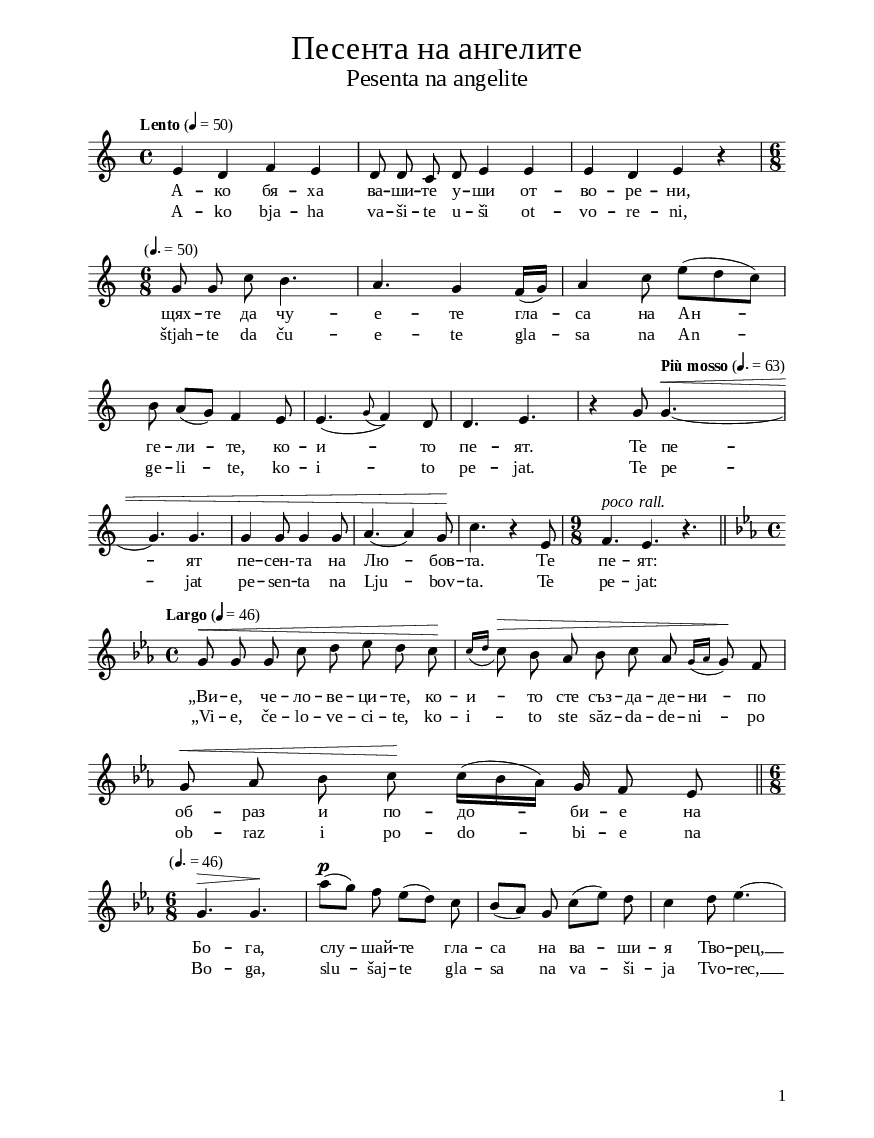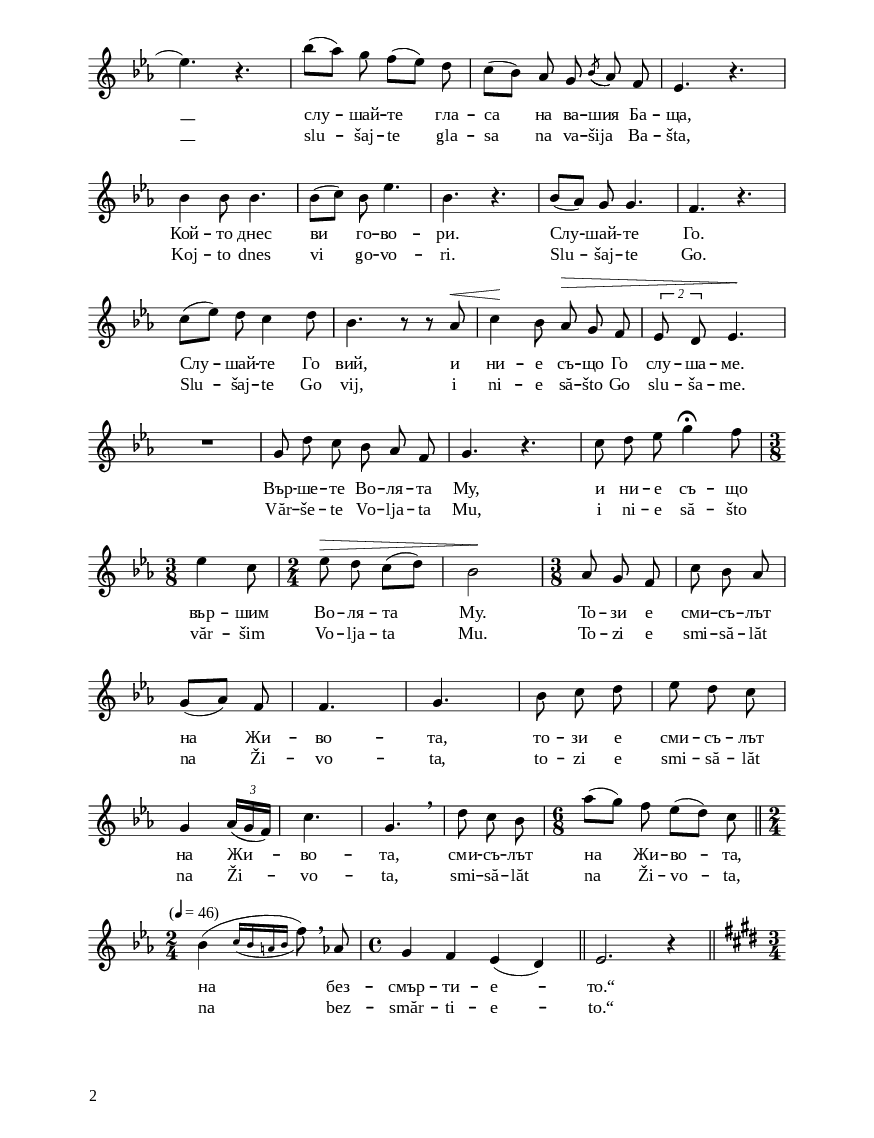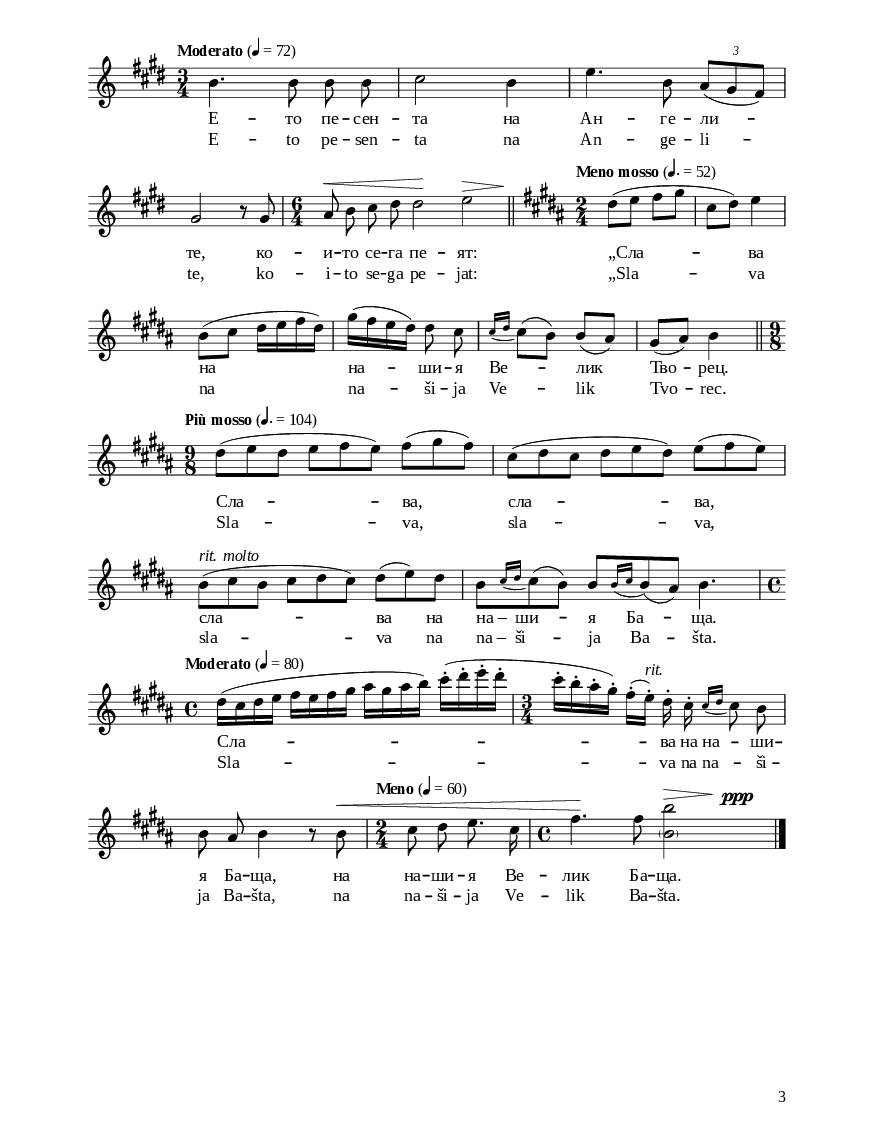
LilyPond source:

\version "2.24.1"

% include paper part and global functions
\include "include/globals.ily"

\bookpart {
  \label #'ref207
  \tocItem \markup "Песента на ангелите – Pesenta na angelite "
  \include "include/bookpart-paper.ily"
  \score {
    \include "include/score-layout.ily"

    \new Voice \absolute {
      \clef treble
      \key c \major
      \time 4/4
      \tempoFunc "Lento" 4 "50"
      \autoBeamOff
      \override Hairpin.to-barline = ##f
      \override Hairpin.after-line-breaking = ##t 
      e'4  d'4  f'4  e'4 | % 2
      d'8  d'8  c'8  d'8  e'4
      e'4 | % 3
      e'4  d'4  e'4 r4 | \break % 4
      \time 6/8  | % 4
      \tempoFunc "" 4. "50"
      g'8  g'8 c''8 b'4.  | % 5
      a'4.  g'4  f'16 ( [  g'16 ) ] | % 6
      a'4 c''8 e''8 ( [ d''8
      c''8 ) ] |\break  % 7
      b'8  a'8 ( [  g'8 ) ]  f'4  e'8
      | % 8
      e'4. ( \appoggiatura {  g'8 }  f'4 )
      d'8 | % 9
      d'4.  e'4. | 
      r4  g'8
      \tempoFunc "Più mosso" 4. "63"
      g'4. ~ ^\< |  \break % 11
      g'4.  g'4. | % 12
      g'4  g'8  g'4  g'8 | % 13
      a'4. ~  a'4  g'8 _\!  | % 14
      c''4.  r4  e'8 |  % 15
      \time 9/8  | % 15
      f'4. ^\markup{ \italic {poco rall.} }  e'4. r4. \bar
      "||" \break
      \key es \major \time 4/4 | % 16
      \tempoFunc "Largo" 4 "46"
      g'8 ^\<  g'8  g'8 c''8 d''8
      es''8 d''8 c''8 ^\! | % 17
      \grace {  c''16 ( [  d''16 ] } c''8 ) ^\>
      bes'8  as'8 bes'8 c''8
      as'8 \grace {  g'16 ( [  as'16 ] }  g'8 )
       ^\! f'8 | \break % 18
      g'8 ^\<  as'8 bes'8 c''8  ^\!
      c''16 ( [ bes'16  as'16 )  ] g'16
      f'8  es'8  \bar "||"
      \break | % 19
      \time 6/8  | % 19
      \tempoFunc "" 4. "46"
      g'4. ^\>  g'4.  ^\! |
      as''8 ( [ ^\p g''8 ) ] f''8
      es''8 ( [ d''8 ) ] c''8 | % 21
      bes'8 ( [  as'8 ) ]  g'8 c''8 ( [
      es''8 ) ] d''8 | % 22
      c''4 d''8 es''4. ~ \break | % 23
      es''4. r4. | % 24
      bes''8 ( [ as''8 ) ] g''8
      f''8 ( [ es''8 ) ] d''8 | % 25
      c''8 ( [ bes'8 ) ]  as'8  g'8
      \acciaccatura {  bes'8 ( }  as'8 )  f'8 | % 26
      es'4. r4. \break | % 27
      bes'4 bes'8 bes'4. | % 28
      bes'8 ( [ c''8 ) ] bes'8
      es''4. | % 29
      bes'4. r4. |
      bes'8 ( [  as'8 ) ]  g'8  g'4. | % 31
      f'4. r4. \break| % 32
      c''8 ( [ es''8 ) ] d''8 c''4
      d''8 | % 33
      bes'4. r8 r8  as'8 ^\< | % 34
      c''4 ^\! bes'8  as'8 ^\>  g'8
      f'8 | % 35
      \times 3/2  {
        es'8   d'8
      }
      es'4. ^\! \break | % 36
      R2. | % 37
      g'8 d''8 c''8 bes'8
      as'8  f'8 | % 38
      g'4. r4. | % 39
      c''8 d''8 es''8 g''4
      ^\fermata f''8 \break |
      \time 3/8  |
      es''4 c''8 | % 41
      \time 2/4  | % 41
      es''8 ^\> d''8 c''8 ( [ d''8
      ) ] | % 42
      bes'2 ^\! | % 43
      \time 3/8  | % 43
      as'8  g'8  f'8 | % 44
      c''8 bes'8  as'8 \break | % 45
      g'8 ( [  as'8 ) ]  f'8 | % 46
      f'4. | % 47
      g'4. | % 48
      bes'8 c''8 d''8 | % 49
      es''8 d''8 c''8 \break |
      g'4 \once \omit TupletBracket
      \times 2/3  {
        as'16 ( [  g'16  f'16 ) ]
      }
      | % 51
      c''4. | % 52
      g'4.  \breathe | % 53
      d''8 c''8 bes'8 | % 54
      \time 6/8  | % 54
      as''8 ( [ g''8 ) ] f''8 es''8
      ( [ d''8 ) ] c''8 \bar "||"
      \break | % 55
      \time 2/4  | % 55
      \tempoFunc "" 4 "46" | % 55
      bes'4 ( \acciaccatura {
        c''16 [bes'16 a'16
        bes'16 ]
      }
      f''8 )  \breathe as'8  | % 56
      \time 4/4  | % 56
      g'4  f'4  es'4 (  d'4 ) \bar "||"
      es'2. r4 \bar "||"
      \break | % 58
      \once \override Staff.KeyCancellation.break-visibility = #all-invisible
      \key e \major \time 3/4 | % 58
      \tempoFunc "Moderato" 4 "72"
      b'4. b'8 b'8 b'8 | % 59
      cis''2 b'4 |
      e''4. b'8 \once \omit TupletBracket
      \times 2/3  {
        a'8 ( [  gis'8  fis'8 ) ]
      }
      | \break % 61
      gis'2 r8  gis'8 | % 62
      \time 6/4  | % 62
      a'8 ^\< b'8 cis''8 dis''8
      dis''2 ^\! 
      \once \override Hairpin.to-barline = ##t
      e''2 ^\> \bar "||"
      \key b \major \time 2/4 | % 63
      \tempoFunc "Meno mosso" 4. "52"
      dis''8 ( [ _\! e''8 ] fis''8 [
      gis''8 ] | % 64
      cis''8 [ dis''8 ) ] e''4 | \break % 65
      b'8 ( [ cis''8 ] dis''16 [
      e''16 fis''16 dis''16 ) ]  | % 66
      gis''16 ( [ fis''16 e''16
      dis''16 ) ] dis''8 cis''8 | % 67
      \grace {  cis''16 ( [  dis''16 ] } cis''8 )
      ( [ b'8 ) ]  b'8 ( [  ais'8 ) ] | % 68
      gis'8 ( [  ais'8 ) ] b'4 \bar "||" \break
      \time 9/8  | % 69
      \tempoFunc "Più mosso" 4. "104"
      dis''8 ( [  e''8
      dis''8 ] e''8 [
      fis''8 e''8 ) ] fis''8 ( [ gis''8
      fis''8 ) ]  |
      cis''8 ( [ dis''8 cis''8 ]
      dis''8 [ e''8 dis''8 ) ] e''8 ( [
      fis''8 e''8 ) ] | % 71
      b'8 ( [ ^\markup{ \italic {rit. molto} } cis''8
      b'8 ] cis''8 [ dis''8 cis''8
      ) ] dis''8 ( [ e''8 ) dis''8 ] | % 72
      
      b'8 [ \acciaccatura { cis''16 [  dis''16 ] }
      cis''8 ( b'8 )]  
      
      b'8 [ \acciaccatura { b'16 [  cis''16 ] }
      b'8 ( ais'8 )] 
      
      b'4. \break | % 73
      \time 4/4  | % 73
      \tempoFunc "Moderato" 4 "80"
      dis''16 ( [ cis''16 dis''16
      e''16 ] fis''16 [ e''16 fis''16
      gis''16 ] ais''16 [ gis''16
      ais''16 b''16 ) ] cis'''16 ( -. [
      dis'''16 -. e'''16 -. dis'''16 -. ] | % 74
      \time 3/4  | % 74
      cis'''16 -. [ b''16 -. ais''16 -.
      gis''16 ) -. ] fis''16 ( -. [ e''16 )
      -. ] ^\markup{ \italic {rit.} } dis''16 -. cis''16
      -. \acciaccatura {  cis''16 [  dis''16 ] } cis''8
      b'8 \break | % 75
      b'8  ais'8 b'4 r8
      b'8^\<
       \tempoFunc "Meno" 4 "60"
       \time 2/4  | % 76
      cis''8 dis''8 e''8. cis''16
      | % 77
      \time 4/4  | % 77
      fis''4. ^\! fis''8 
      <\parenthesize b'
      b''>2 ^\>
      \once \override Score.BarLine.break-visibility = ##(#f #f #f)      
      s^\ppp ^\! \bar "|."
    }

   \addlyrics {
      А
      -- ко бя -- ха ва -- ши -- те у -- ши
      от -- во -- ре -- ни, щях -- те да
      чу -- е -- те гла -- са на Ан
      --  ге -- ли -- те, ко -- и
      --  то пе -- ят. Те пе --
      ят пе -- "сен-" -- та на Лю -- бов
      -- та. Те пе -- ят: „Ви -- е, че --
      ло -- ве -- ци -- те, ко -- и --
      то сте съз -- да -- де -- ни --
      по об -- раз и по -- до --
      би -- е на Бо -- га, слу -- шай
      -- те  гла -- са  на ва --
      ши -- я Тво -- рец, __ слу --
      шай -- те  гла -- са  на ва
      -- шия Ба -- ща, Кой -- то днес
      ви  го -- во -- ри. Слу -- "шай-"
      -- те Го. Слу -- шай -- те Го
      вий, и ни -- е съ -- що Го слу --
      ша -- ме. Вър -- ше -- те Во -- ля --
      та Му, и ни -- е съ -- що вър --
      шим Во -- ля -- та  Му. То -- зи
      е сми -- съ -- лът на  Жи -- во
      -- та, то -- зи е сми -- съ -- лът
      на Жи --  во -- та, сми -- съ
      -- лът на  Жи -- во -- та, на
      без -- смър -- ти
      -- е -- то.“ Е -- то пе -- сен --
      та на Ан -- ге -- ли  --  те,
      ко -- и -- то се -- га пе -- ят:
      „Сла --     ва на
      на --
      ши -- я   Ве -- лик
      Тво -- рец. Сла --
      ва,   сла --
      ва,   сла --
      "ва        на" "на –  ши" --
      "я       Ба" -- ща. Сла -- "" -- "" --
      ва на   на -- ши -- я Ба
      -- ща, на на -- ши -- я Ве -- лик Ба
      -- ща.}
      
   \addlyrics {
      A
      -- ko bja -- ha va -- ši -- te u -- ši
      ot -- vo -- re -- ni, štjah -- te da
      ču -- e -- te gla -- sa na An
      --  ge -- li -- te, ko -- i
      --  to pe -- jat. Te pe --
      jat pe -- sen -- ta na Lju -- bov
      -- ta. Te pe -- jat: „Vi -- e, če --
      lo -- ve -- ci -- te, ko -- i --
      to ste săz -- da -- de -- ni --
      po ob -- raz i po -- do --
      bi -- e na Bo -- ga, slu -- šaj
      -- te  gla -- sa  na va --
      ši -- ja Tvo -- rec, __ slu --
      šaj -- te  gla -- sa  na va
      -- šija Ba -- šta, Koj -- to dnes
      vi  go -- vo -- ri. Slu -- šaj
      -- te Go. Slu -- šaj -- te Go
      vij, i ni -- e să -- što Go slu --
      ša -- me. Văr -- še -- te Vo -- lja --
      ta Mu, i ni -- e să -- što văr --
      šim Vo -- lja -- ta  Mu. To -- zi
      e smi -- să -- lăt na  Ži -- vo
      -- ta, to -- zi e smi -- să -- lăt
      na Ži --  vo -- ta, smi -- să
      -- lăt na  Ži -- vo -- ta, na
      bez -- smăr -- ti
      -- e -- to.“ E -- to pe -- sen --
      ta na An -- ge -- li  --  te,
      ko -- i -- to se -- ga pe -- jat:
      „Sla --     va na
      na --
      ši -- ja   Ve -- lik
      Tvo -- rec. Sla --
      va,   sla --
      va,   sla --
      "va        na" "na –  ši" --
      "ja       Ba" -- šta. Sla -- "" -- "" --
      va na   na -- ši -- ja Ba
      -- šta, na na -- ši -- ja Ve -- lik Ba
      -- šta.}

    \header {
      title = \titleFunc "Песента на ангелите" "Pesenta na angelite"
    }

    \midi{}

  } % score

 \pageBreak

  % include foreign translation(s) of the song
   \version "2.24.0"

\markup \fill-line { \fontsize #deTitleFontSize "Das Lied der Engel" }
\markup \null
\markup \null
\markup \fontsize #deCoupletFontSize {
  \hspace #10
  \override #`(baseline-skip . ,deCoupletBaselineSkip)

  \column {

 \line { " "Wenn eure Ohren offen wären, }

 \line { " "würdet ihr die Stimme der Engel hören, }

 \line { " "die singen. }

 \line { " "Sie singen das Lied der Liebe. }

 \line { " "Sie singen: „Ihr, die Menschen, }

 \line { " "die ihr geschaffen wurdet }

 \line { " "nach dem Ebenbild Gottes, }

 \line { " "hört die Stimme eures Schöpfers, }

 \line { " "hört die Stimme eures Vaters. }

 \line { " "Der, der zu euch heute spricht! }

 \line { " "Hört Ihn! Hört Ihn }

 \line { " "und wir werden ihn auch hören. }

 \line { " "Erfüllt seinen Willen, }

 \line { " "wie wir auch Seinen Willen erfüllen,
 }
 \line { " "Dies ist der Sinn des Lebens, }

 \line { " "dies ist der Sinn des Lebens, }

 \line { " "der Sinn des Lebens, der Unsterblichkeit.“ }

 \line { " "Sieh, das Lied der Engel, }

 \line { " "die jetzt singen: }

 \line { " "„Ruhm zu unserem großen Schöpfer! }

 \line { " "Ruhm, Ruhm, Ruhm unserem Vater! }

 \line { " "Ruhm unserem Vater, }

 \line { " "unserem großen Vater.“ }
  }
}


} % bookpart

% Più mosso
%
